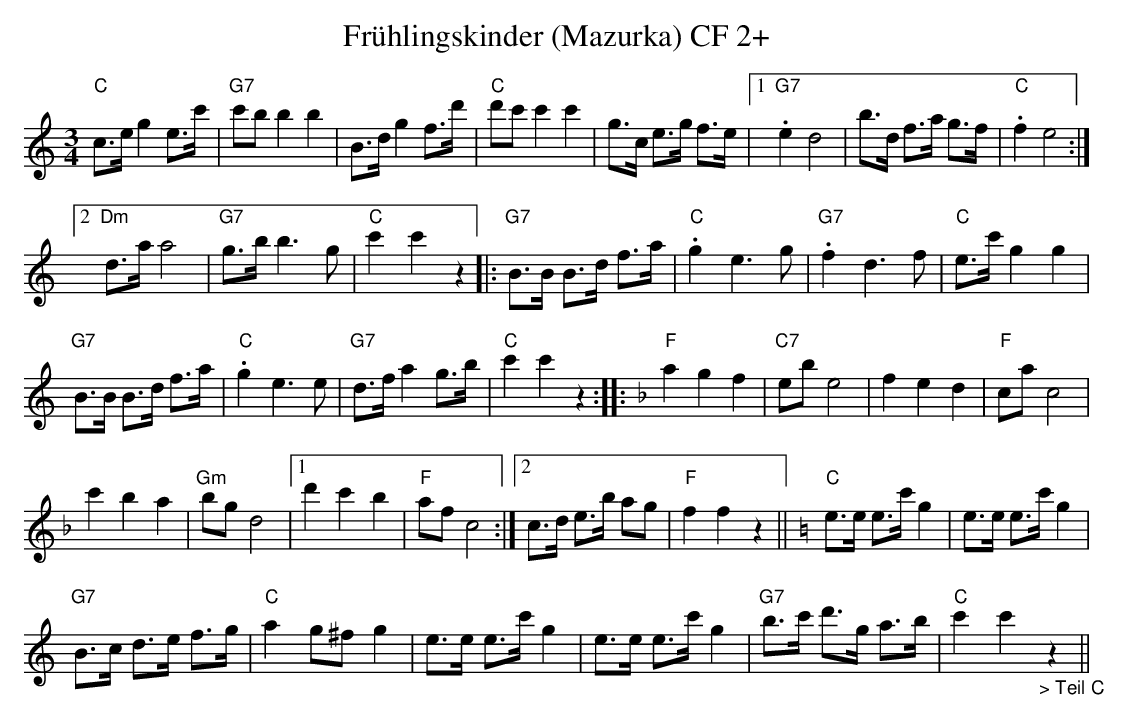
X:1
T:Frühlingskinder (Mazurka) CF 2+
M:3/4
L:1/8
K:Cmaj%%MIDI gchordon
"C"c>e g2 e>c' |"G7"c'b b2b2 | B>d g2 f>d' | "C"d'c' c'2c'2 | g>c e>g f>e |1 "G7".e2 d4 | b>d f>a g>f | "C".f2e4 :|2
"Dm"d>a a4 | "G7"g>b b3g | "C"c'2c'2z2 |: "G7"B>B B>d f>a | "C".g2e3g | "G7".f2d3f | "C"e>c' g2g2 |
"G7"B>B B>d f>a | "C".g2e3e | "G7"d>f a2 g>b | "C"c'2c'2z2 :: [K:Fmaj] "F"a2g2f2 | "C7"eb e4 | f2e2d2 | "F"cac4 |
c'2b2a2 | "Gm"bg d4 |1 d'2c'2b2 | "F"af c4 :|2 c>d e>b ag | "F"f2f2z2 || [K:Cmaj] "C"e>e e>c' g2 | e>e e>c'g2 |
"G7"B>c d>e f>g | "C"a2 g^f g2 | e>e e>c' g2 | e>e e>c' g2 | "G7"b>c' d'>g a>b | "C"c'2c'2 "_> Teil C"z2 ||
